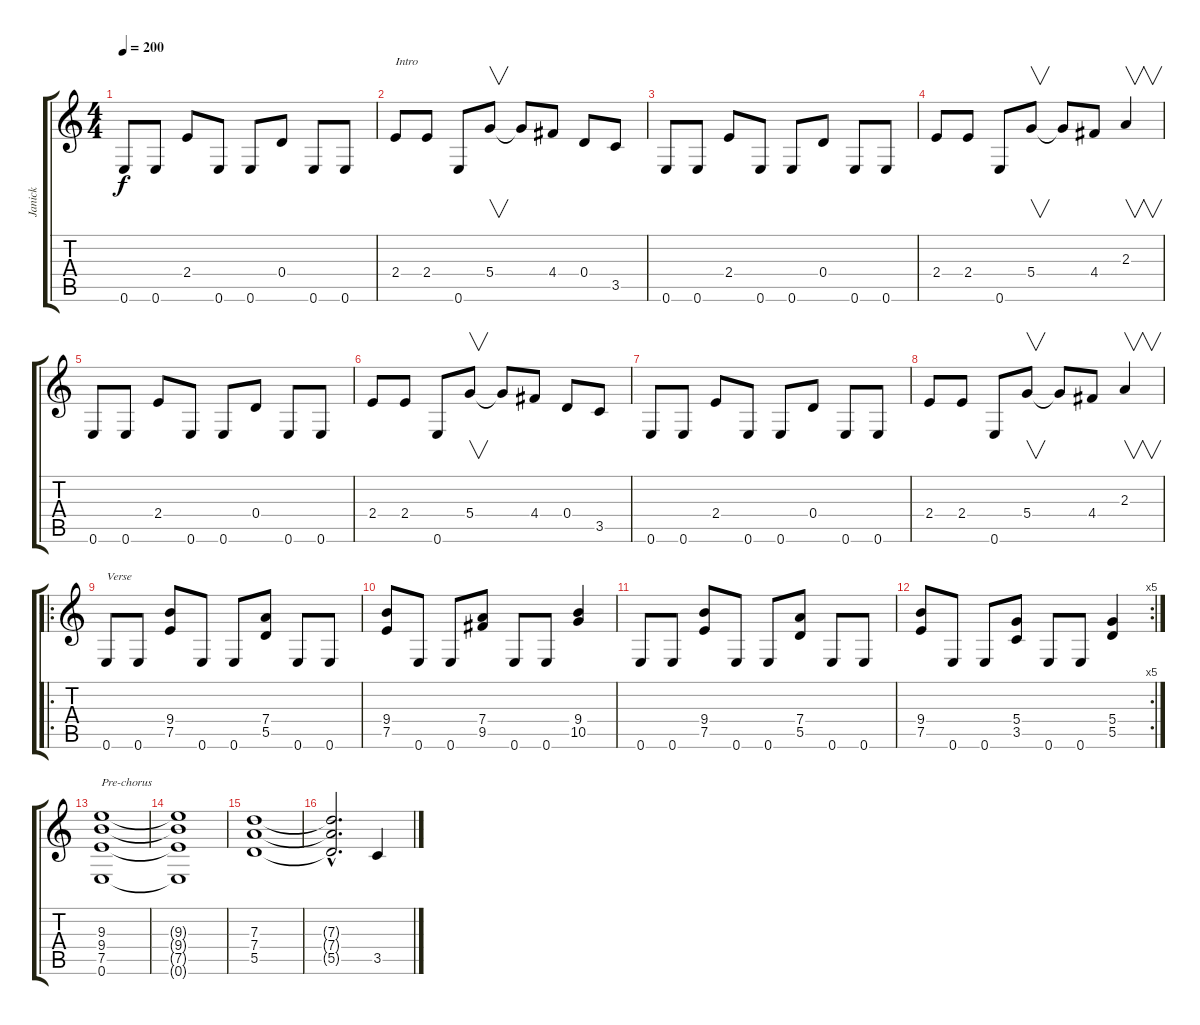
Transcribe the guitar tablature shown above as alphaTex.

\track ("Janick" "Janick") {instrument distortionguitar}
\staff {score tabs}
\tuning (E4 B3 G3 D3 A2 E2) {hide}
\ts (4 4)
\tempo 200
\clef g2
\ks c
0.6.8{txt "" dy f instrument distortionguitar} 0.6.8 2.4.8 0.6.8 0.6.8 0.4.8 0.6.8 0.6.8 |
2.4.8{txt "Intro"} 2.4.8 0.6.8 5.4.8{v} 5.4{t}.8 4.4.8 0.4.8 3.5.8 |
0.6.8 0.6.8 2.4.8 0.6.8 0.6.8 0.4.8 0.6.8 0.6.8 |
2.4.8 2.4.8 0.6.8 5.4.8{v} 5.4{t}.8 4.4.8 2.3.4{v} |
0.6.8 0.6.8 2.4.8 0.6.8 0.6.8 0.4.8 0.6.8 0.6.8 |
2.4.8 2.4.8 0.6.8 5.4.8{v} 5.4{t}.8 4.4.8 0.4.8 3.5.8 |
0.6.8 0.6.8 2.4.8 0.6.8 0.6.8 0.4.8 0.6.8 0.6.8 |
2.4.8 2.4.8 0.6.8 5.4.8{v} 5.4{t}.8 4.4.8 2.3.4{v} |
\ro
0.6.8{txt "Verse"} 0.6.8 (9.4 7.5).8 0.6.8 0.6.8 (7.4 5.5).8 0.6.8 0.6.8 |
(9.4 7.5).8 0.6.8 0.6.8 (7.4 9.5).8 0.6.8 0.6.8 (9.4 10.5).4 |
0.6.8 0.6.8 (9.4 7.5).8 0.6.8 0.6.8 (7.4 5.5).8 0.6.8 0.6.8 |
\rc 5
(9.4 7.5).8 0.6.8 0.6.8 (5.4 3.5).8 0.6.8 0.6.8 (5.4 5.5).4 |
(9.3 9.4 7.5 0.6).1{txt "Pre-chorus"} |
(9.3{t} 9.4{t} 7.5{t} 0.6{t}).1 |
(7.3 7.4 5.5).1 |
(7.3{hac t} 7.4{hac t} 5.5{hac t}).2{d} 3.5.4
